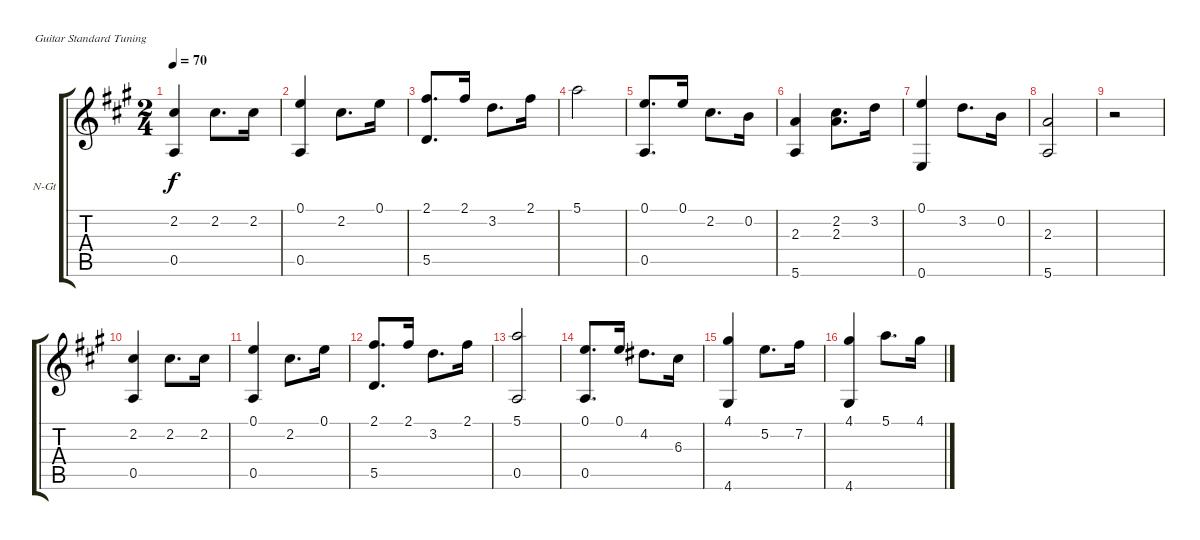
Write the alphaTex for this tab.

\bracketExtendMode groupsimilarinstruments
\firstSystemTrackNameOrientation horizontal
\otherSystemsTrackNameOrientation horizontal
\track ("Melody" "N-Gt") {instrument acousticguitarnylon}
\staff {score tabs}
\tuning (E4 B3 G3 D3 A2 E2)
\ts (2 4)
\beaming (8 2 2)
\tempo 70
\clef g2
\ks a
(2.2 0.5).4{dy f instrument acousticguitarnylon} 2.2.8{d} 2.2.16 |
(0.1 0.5).4 2.2.8{d} 0.1.16 |
(2.1 5.5).8{d} 2.1.16 3.2.8{d} 2.1.16 |
5.1.2 |
(0.1 0.5).8{d} 0.1.16 2.2.8{d} 0.2.16 |
(2.3 5.6).4 (2.2 2.3).8{d} 3.2.16 |
(0.1 0.6).4 3.2.8{d} 0.2.16 |
(2.3 5.6).2 |
r.2 |
(2.2 0.5).4 2.2.8{d} 2.2.16 |
(0.1 0.5).4 2.2.8{d} 0.1.16 |
(2.1 5.5).8{d} 2.1.16 3.2.8{d} 2.1.16 |
(5.1 0.5).2 |
(0.1 0.5).8{d} 0.1.16 4.2.8{d} 6.3.16 |
(4.1 4.6).4 5.2.8{d} 7.2.16 |
(4.1 4.6).4 5.1.8{d} 4.1.16
